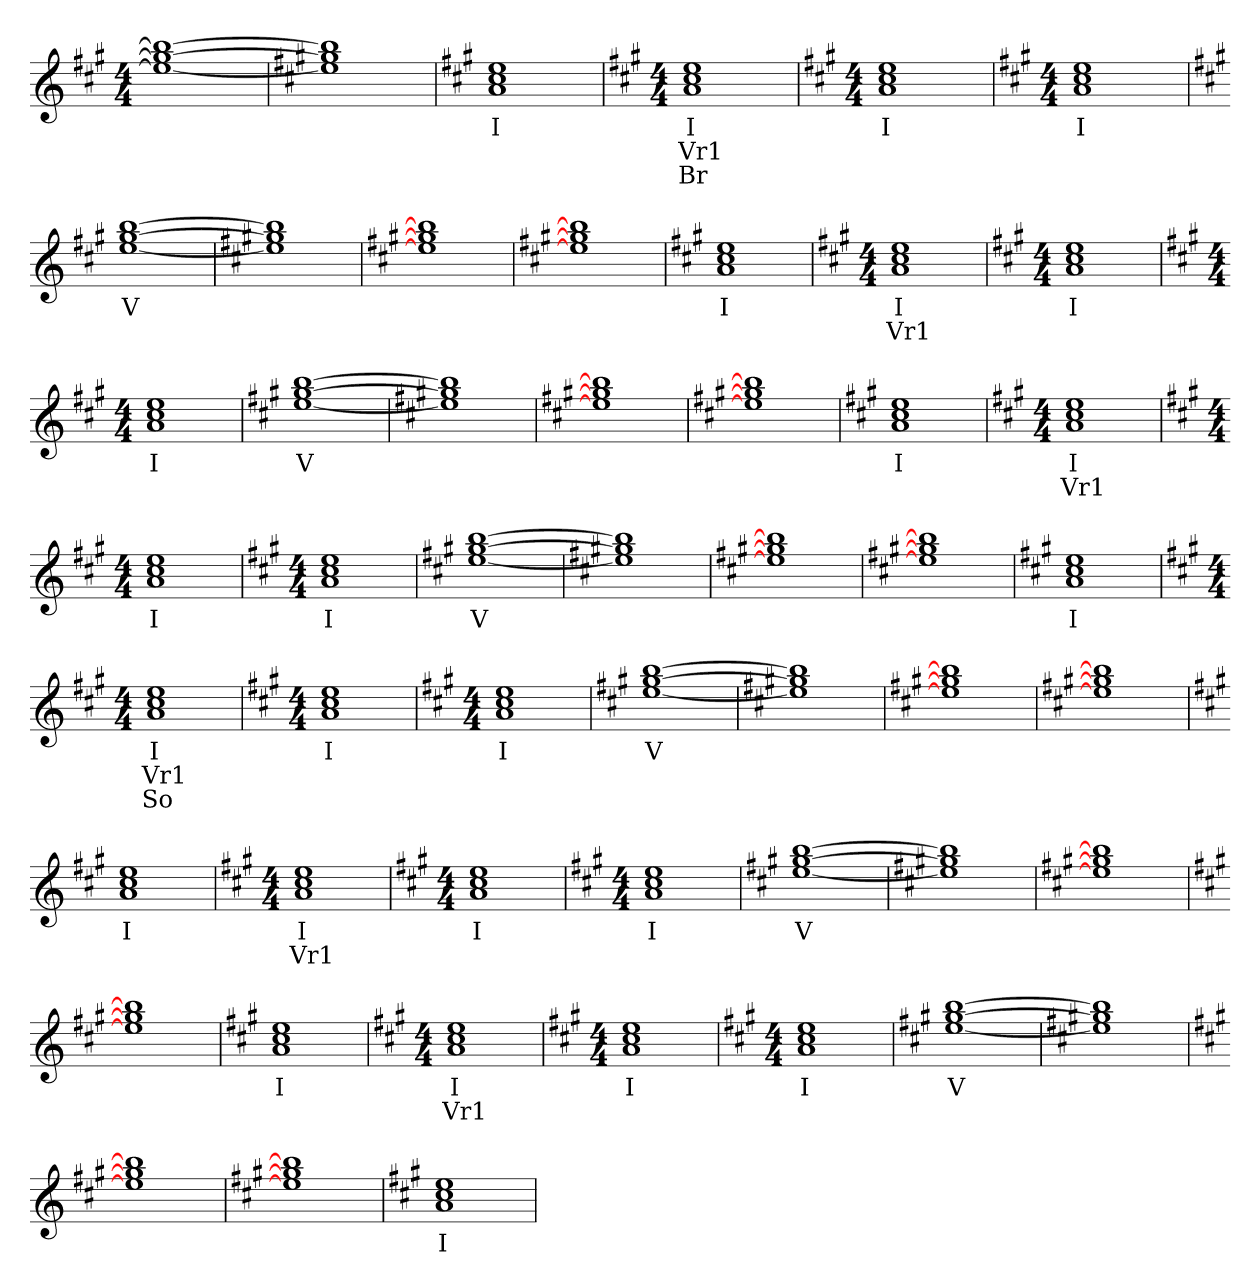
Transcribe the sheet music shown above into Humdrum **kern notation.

**kern	**text	**text	**text
*part1	*part1	*part1	*part1
*staff1	*staff1	*staff1	*staff1
*k[f#c#g#]	*	*	*
*A:	*	*	*
*M4/4	*	*	*
=	=	=	=
1ee_ 1gg#_ 1bb_	.	.	.
=	=	=	=
*k[f#c#g#]	*	*	*
*A:	*	*	*
1ee] 1gg#] 1bb]	.	.	.
=	=	=	=
*k[f#c#g#]	*	*	*
*A:	*	*	*
1a 1cc# 1ee	I	.	.
=	=	=	=
*k[f#c#g#]	*	*	*
*A:	*	*	*
*M4/4	*	*	*
1a 1cc# 1ee	I	Vr1	Br
=	=	=	=
*k[f#c#g#]	*	*	*
*A:	*	*	*
*M4/4	*	*	*
1a 1cc# 1ee	I	.	.
=	=	=	=
*k[f#c#g#]	*	*	*
*A:	*	*	*
*M4/4	*	*	*
1a 1cc# 1ee	I	.	.
=	=	=	=
*k[f#c#g#]	*	*	*
*A:	*	*	*
[1ee [1gg# [1bb	V	.	.
=	=	=	=
*k[f#c#g#]	*	*	*
*A:	*	*	*
1ee] 1gg#] 1bb]	.	.	.
=	=	=	=
*k[f#c#g#]	*	*	*
*A:	*	*	*
1ee] 1gg#] 1bb]	.	.	.
=	=	=	=
*k[f#c#g#]	*	*	*
*A:	*	*	*
1ee] 1gg#] 1bb]	.	.	.
=	=	=	=
*k[f#c#g#]	*	*	*
*A:	*	*	*
1a 1cc# 1ee	I	.	.
=	=	=	=
*k[f#c#g#]	*	*	*
*A:	*	*	*
*M4/4	*	*	*
1a 1cc# 1ee	I	Vr1	.
=	=	=	=
*k[f#c#g#]	*	*	*
*A:	*	*	*
*M4/4	*	*	*
1a 1cc# 1ee	I	.	.
=	=	=	=
*k[f#c#g#]	*	*	*
*A:	*	*	*
*M4/4	*	*	*
1a 1cc# 1ee	I	.	.
=	=	=	=
*k[f#c#g#]	*	*	*
*A:	*	*	*
[1ee [1gg# [1bb	V	.	.
=	=	=	=
*k[f#c#g#]	*	*	*
*A:	*	*	*
1ee] 1gg#] 1bb]	.	.	.
=	=	=	=
*k[f#c#g#]	*	*	*
*A:	*	*	*
1ee] 1gg#] 1bb]	.	.	.
=	=	=	=
*k[f#c#g#]	*	*	*
*A:	*	*	*
1ee] 1gg#] 1bb]	.	.	.
=	=	=	=
*k[f#c#g#]	*	*	*
*A:	*	*	*
1a 1cc# 1ee	I	.	.
=	=	=	=
*k[f#c#g#]	*	*	*
*A:	*	*	*
*M4/4	*	*	*
1a 1cc# 1ee	I	Vr1	.
=	=	=	=
*k[f#c#g#]	*	*	*
*A:	*	*	*
*M4/4	*	*	*
1a 1cc# 1ee	I	.	.
=	=	=	=
*k[f#c#g#]	*	*	*
*A:	*	*	*
*M4/4	*	*	*
1a 1cc# 1ee	I	.	.
=	=	=	=
*k[f#c#g#]	*	*	*
*A:	*	*	*
[1ee [1gg# [1bb	V	.	.
=	=	=	=
*k[f#c#g#]	*	*	*
*A:	*	*	*
1ee] 1gg#] 1bb]	.	.	.
=	=	=	=
*k[f#c#g#]	*	*	*
*A:	*	*	*
1ee] 1gg#] 1bb]	.	.	.
=	=	=	=
*k[f#c#g#]	*	*	*
*A:	*	*	*
1ee] 1gg#] 1bb]	.	.	.
=	=	=	=
*k[f#c#g#]	*	*	*
*A:	*	*	*
1a 1cc# 1ee	I	.	.
=	=	=	=
*k[f#c#g#]	*	*	*
*A:	*	*	*
*M4/4	*	*	*
1a 1cc# 1ee	I	Vr1	So
=	=	=	=
*k[f#c#g#]	*	*	*
*A:	*	*	*
*M4/4	*	*	*
1a 1cc# 1ee	I	.	.
=	=	=	=
*k[f#c#g#]	*	*	*
*A:	*	*	*
*M4/4	*	*	*
1a 1cc# 1ee	I	.	.
=	=	=	=
*k[f#c#g#]	*	*	*
*A:	*	*	*
[1ee [1gg# [1bb	V	.	.
=	=	=	=
*k[f#c#g#]	*	*	*
*A:	*	*	*
1ee] 1gg#] 1bb]	.	.	.
=	=	=	=
*k[f#c#g#]	*	*	*
*A:	*	*	*
1ee] 1gg#] 1bb]	.	.	.
=	=	=	=
*k[f#c#g#]	*	*	*
*A:	*	*	*
1ee] 1gg#] 1bb]	.	.	.
=	=	=	=
*k[f#c#g#]	*	*	*
*A:	*	*	*
1a 1cc# 1ee	I	.	.
=	=	=	=
*k[f#c#g#]	*	*	*
*A:	*	*	*
*M4/4	*	*	*
1a 1cc# 1ee	I	Vr1	.
=	=	=	=
*k[f#c#g#]	*	*	*
*A:	*	*	*
*M4/4	*	*	*
1a 1cc# 1ee	I	.	.
=	=	=	=
*k[f#c#g#]	*	*	*
*A:	*	*	*
*M4/4	*	*	*
1a 1cc# 1ee	I	.	.
=	=	=	=
*k[f#c#g#]	*	*	*
*A:	*	*	*
[1ee [1gg# [1bb	V	.	.
=	=	=	=
*k[f#c#g#]	*	*	*
*A:	*	*	*
1ee] 1gg#] 1bb]	.	.	.
=	=	=	=
*k[f#c#g#]	*	*	*
*A:	*	*	*
1ee] 1gg#] 1bb]	.	.	.
=	=	=	=
*k[f#c#g#]	*	*	*
*A:	*	*	*
1ee] 1gg#] 1bb]	.	.	.
=	=	=	=
*k[f#c#g#]	*	*	*
*A:	*	*	*
1a 1cc# 1ee	I	.	.
=	=	=	=
*k[f#c#g#]	*	*	*
*A:	*	*	*
*M4/4	*	*	*
1a 1cc# 1ee	I	Vr1	.
=	=	=	=
*k[f#c#g#]	*	*	*
*A:	*	*	*
*M4/4	*	*	*
1a 1cc# 1ee	I	.	.
=	=	=	=
*k[f#c#g#]	*	*	*
*A:	*	*	*
*M4/4	*	*	*
1a 1cc# 1ee	I	.	.
=	=	=	=
*k[f#c#g#]	*	*	*
*A:	*	*	*
[1ee [1gg# [1bb	V	.	.
=	=	=	=
*k[f#c#g#]	*	*	*
*A:	*	*	*
1ee] 1gg#] 1bb]	.	.	.
=	=	=	=
*k[f#c#g#]	*	*	*
*A:	*	*	*
1ee] 1gg#] 1bb]	.	.	.
=	=	=	=
*k[f#c#g#]	*	*	*
*A:	*	*	*
1ee] 1gg#] 1bb]	.	.	.
=	=	=	=
*k[f#c#g#]	*	*	*
*A:	*	*	*
1a 1cc# 1ee	I	.	.
=	=	=	=
*-	*-	*-	*-
